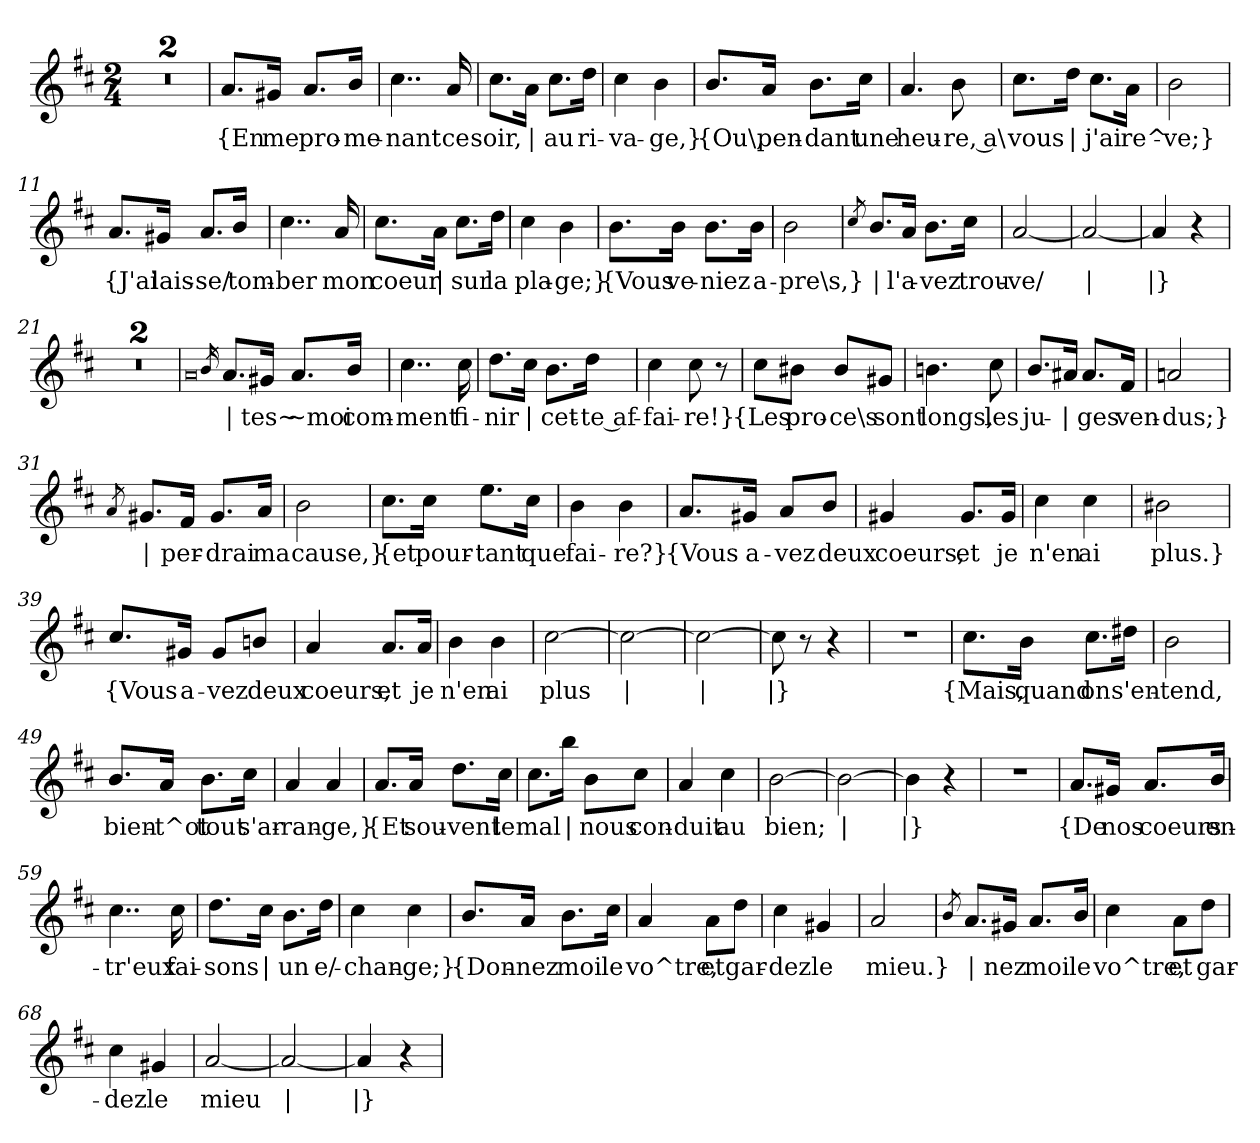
**kern	**text
*part1	*part1
*staff1	*staff1
*clefG2	*
*k[f#c#]	*
*M2/4	*
=1	=1
2r	.
=2	=2
2r	.
=3	=3
!	!LO:LY:b
8.a/L	{En
!	!LO:LY:b
16g#X/Jk	me
!	!LO:LY:b
8.a/L	pro-
!	!LO:LY:b
16b/Jk	-me-
=4	=4
!	!LO:LY:b
4..cc#\	-nant
!	!LO:LY:b
16a/	ce
=5	=5
!	!LO:LY:b
8.cc#\L	soir,
!	!LO:LY:b
16a\Jk	|
!	!LO:LY:b
8.cc#\L	au
!	!LO:LY:b
16dd\Jk	ri-
=6	=6
!	!LO:LY:b
4cc#\	-va-
!	!LO:LY:b
4b\	-ge,}
=7	=7
!	!LO:LY:b
8.b/L	{Ou\,
!	!LO:LY:b
16a/Jk	pen-
!	!LO:LY:b
8.b\L	-dant
!	!LO:LY:b
16cc#\Jk	une
=8	=8
!	!LO:LY:b
4.a/	heu-
!	!LO:LY:b
8b\	-re, a\
!!LO:LB:g=z
=9	=9
!	!LO:LY:b
8.cc#\L	vous
!	!LO:LY:b
16dd\Jk	|
!	!LO:LY:b
8.cc#\L	j'ai
!	!LO:LY:b
16a\Jk	re^-
=10	=10
!	!LO:LY:b
2b\	-ve;}
=11	=11
!	!LO:LY:b
8.a/L	{J'ai
!	!LO:LY:b
16g#X/Jk	lais-
!	!LO:LY:b
8.a/L	-se/
!	!LO:LY:b
16b/Jk	tom-
=12	=12
!	!LO:LY:b
4..cc#\	-ber
!	!LO:LY:b
16a/	mon
=13	=13
!	!LO:LY:b
8.cc#\L	coeur
!	!LO:LY:b
16a\Jk	|
!	!LO:LY:b
8.cc#\L	sur
!	!LO:LY:b
16dd\Jk	la
=14	=14
!	!LO:LY:b
4cc#\	pla-
!	!LO:LY:b
4b\	-ge;}
=15	=15
!	!LO:LY:b
8.b\L	{Vous
!	!LO:LY:b
16b\Jk	ve-
!	!LO:LY:b
8.b\L	-niez
!	!LO:LY:b
16b\Jk	a-
=16	=16
!	!LO:LY:b
2b\	-pre\s,}
!!LO:LB:g=z
=17	=17
8qcc#/	.
!	!LO:LY:b
8.b/L	|
!	!LO:LY:b
16a/Jk	l'a-
!	!LO:LY:b
8.b\L	-vez
!	!LO:LY:b
16cc#\Jk	trou-
=18	=18
!	!LO:LY:b
[2a/	-ve/
=19	=19
!	!LO:LY:b
2a/_	|
=20	=20
!	!LO:LY:b
4a/]	|}
4r	.
=21	=21
2r	.
=22	=22
2r	.
=23	=23
0qa	.
16qb/	.
!	!LO:LY:b
8.a/L	|
!	!LO:LY:b
16g#X/Jk	-tes~
!	!LO:LY:b
8.a/L	~moi
!	!LO:LY:b
16b/Jk	com-
=24	=24
!	!LO:LY:b
4..cc#\	-ment
!	!LO:LY:b
16cc#\	fi-
=25	=25
!	!LO:LY:b
8.dd\L	-nir
!	!LO:LY:b
16cc#\Jk	|
!	!LO:LY:b
8.b\L	cet-
!	!LO:LY:b
16dd\Jk	-te af-
!!LO:LB:g=z
=26	=26
!	!LO:LY:b
4cc#\	-fai-
!	!LO:LY:b
8cc#\	-re!}
8r	.
=27	=27
!	!LO:LY:b
8cc#\L	{Les
!	!LO:LY:b
8b#X\J	pro-
!	!LO:LY:b
8b#/L	-ce\s
!	!LO:LY:b
8g#X/J	sont
=28	=28
!	!LO:LY:b
4.bn\	longs,
!	!LO:LY:b
8cc#\	les
=29	=29
!	!LO:LY:b
8.b/L	ju-
!	!LO:LY:b
16a#X/Jk	|
!	!LO:LY:b
8.a#/L	-ges
!	!LO:LY:b
16f#/Jk	ven-
=30	=30
!	!LO:LY:b
2an/	-dus;}
=31	=31
8qa/	.
!	!LO:LY:b
8.g#X/L	|
!	!LO:LY:b
16f#/Jk	per-
!	!LO:LY:b
8.g#/L	-drai
!	!LO:LY:b
16a/Jk	ma
=32	=32
!	!LO:LY:b
2b\	cause,}
!!LO:LB:g=z
=33	=33
!	!LO:LY:b
8.cc#\L	{et
!	!LO:LY:b
16cc#\Jk	pour-
!	!LO:LY:b
8.ee\L	-tant
!	!LO:LY:b
16cc#\Jk	que
=34	=34
!	!LO:LY:b
4b\	fai-
!	!LO:LY:b
4b\	-re?}
=35	=35
!	!LO:LY:b
8.a/L	{Vous
!	!LO:LY:b
16g#X/Jk	a-
!	!LO:LY:b
8a/L	-vez
!	!LO:LY:b
8b/J	deux
=36	=36
!	!LO:LY:b
4g#X/	coeurs,
!	!LO:LY:b
8.g#/L	et
!	!LO:LY:b
16g#/Jk	je
=37	=37
!	!LO:LY:b
4cc#\	n'en
!	!LO:LY:b
4cc#\	ai
=38	=38
!	!LO:LY:b
2b#X\	plus.}
=39	=39
!	!LO:LY:b
8.cc#/L	{Vous
!	!LO:LY:b
16g#X/Jk	a-
!	!LO:LY:b
8g#/L	-vez
!	!LO:LY:b
8bn/J	deux
!!LO:LB:g=z
=40	=40
!	!LO:LY:b
4a/	coeurs,
!	!LO:LY:b
8.a/L	et
!	!LO:LY:b
16a/Jk	je
=41	=41
!	!LO:LY:b
4b\	n'en
!	!LO:LY:b
4b\	ai
=42	=42
!	!LO:LY:b
[2cc#\	plus
=43	=43
!	!LO:LY:b
2cc#\_	|
=44	=44
!	!LO:LY:b
2cc#\_	|
=45	=45
!	!LO:LY:b
8cc#\]	|}
8r	.
4r	.
=46	=46
2r	.
=47	=47
!	!LO:LY:b
8.cc#\L	{Mais,
!	!LO:LY:b
16b\Jk	quand
!	!LO:LY:b
8.cc#\L	on
!	!LO:LY:b
16dd#X\Jk	s'en-
=48	=48
!	!LO:LY:b
2b\	-tend,
=49	=49
!	!LO:LY:b
8.b/L	bien-
!	!LO:LY:b
16a/Jk	-t^ot
!	!LO:LY:b
8.b\L	tout
!	!LO:LY:b
16cc#\Jk	s'ar-
!!LO:LB:g=z
=50	=50
!	!LO:LY:b
4a/	-ran-
!	!LO:LY:b
4a/	-ge,}
=51	=51
!	!LO:LY:b
8.a/L	{Et
!	!LO:LY:b
16a/Jk	sou-
!	!LO:LY:b
8.dd\L	-vent
!	!LO:LY:b
16cc#\Jk	le
=52	=52
!	!LO:LY:b
8.cc#\L	mal
!	!LO:LY:b
16bb\Jk	|
!	!LO:LY:b
8b\L	nous
!	!LO:LY:b
8cc#\J	con-
=53	=53
!	!LO:LY:b
4a/	-duit
!	!LO:LY:b
4cc#\	au
=54	=54
!	!LO:LY:b
[2b\	bien;
=55	=55
!	!LO:LY:b
2b\_	|
=56	=56
!	!LO:LY:b
4b\]	|}
4r	.
=57	=57
2r	.
=58	=58
!	!LO:LY:b
8.a/L	{De
!	!LO:LY:b
16g#X/Jk	nos
!	!LO:LY:b
8.a/L	coeurs
!	!LO:LY:b
16b/Jk	en-
!!LO:LB:g=z
=59	=59
!	!LO:LY:b
4..cc#\	-tr'eux
!	!LO:LY:b
16cc#\	fai-
=60	=60
!	!LO:LY:b
8.dd\L	-sons
!	!LO:LY:b
16cc#\Jk	|
!	!LO:LY:b
8.b\L	un
!	!LO:LY:b
16dd\Jk	e/-
=61	=61
!	!LO:LY:b
4cc#\	-chan-
!	!LO:LY:b
4cc#\	-ge;}
=62	=62
!	!LO:LY:b
8.b/L	{Don-
!	!LO:LY:b
16a/Jk	-nez
!	!LO:LY:b
8.b\L	moi
!	!LO:LY:b
16cc#\Jk	le
=63	=63
!	!LO:LY:b
4a/	vo^tre,
!	!LO:LY:b
8a\L	et
!	!LO:LY:b
8dd\J	gar-
=64	=64
!	!LO:LY:b
4cc#\	-dez
!	!LO:LY:b
4g#X/	le
=65	=65
!	!LO:LY:b
2a/	mieu.}
!!LO:LB:g=z
=66	=66
8qb/	.
!	!LO:LY:b
8.a/L	|
!	!LO:LY:b
16g#X/Jk	-nez
!	!LO:LY:b
8.a/L	moi
!	!LO:LY:b
16b/Jk	le
=67	=67
!	!LO:LY:b
4cc#\	vo^tre,
!	!LO:LY:b
8a\L	et
!	!LO:LY:b
8dd\J	gar-
=68	=68
!	!LO:LY:b
4cc#\	-dez
!	!LO:LY:b
4g#X/	le
=69	=69
!	!LO:LY:b
[2a/	mieu
=70	=70
!	!LO:LY:b
2a/_	|
=71	=71
!	!LO:LY:b
4a/]	|}
4r	.
=	=
*-	*-
